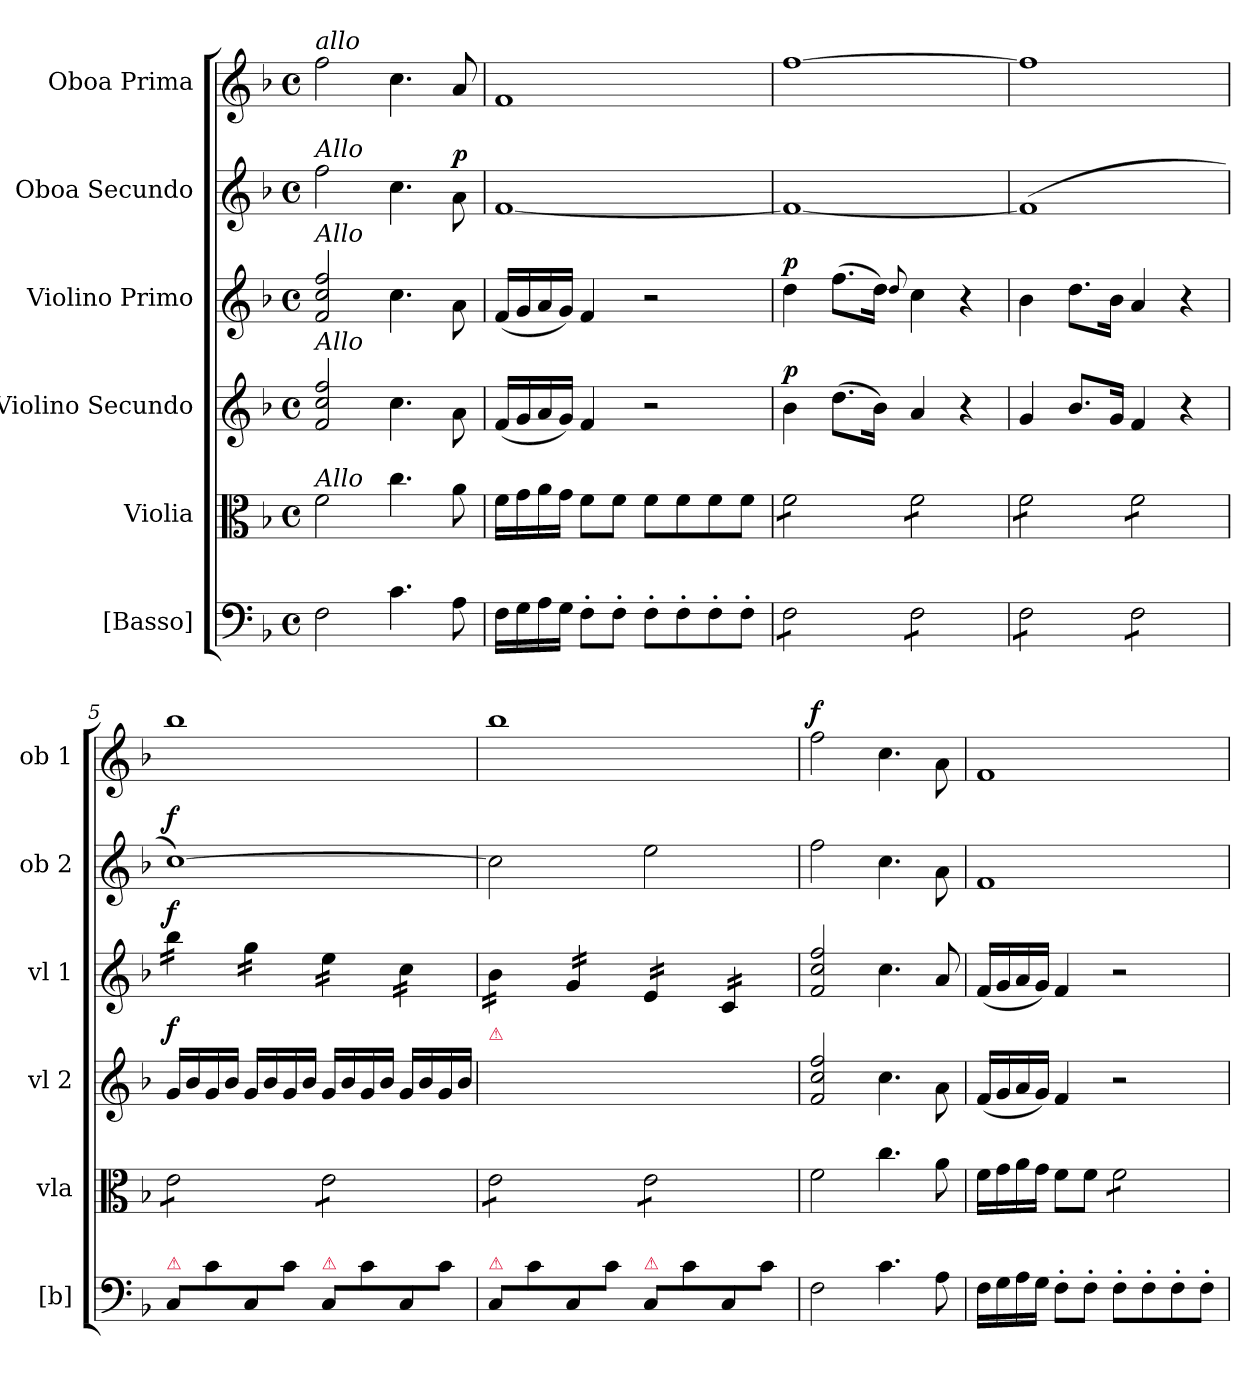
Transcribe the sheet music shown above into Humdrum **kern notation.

**kern	**dynam	**kern	**dynam	**kern	**dynam	**kern	**dynam	**kern	**dynam	**kern	**dynam
*part6	*part6	*part5	*part5	*part4	*part4	*part3	*part3	*part2	*part2	*part1	*part1
*staff6	*staff6	*staff5	*staff5	*staff4	*staff4	*staff3	*staff3	*staff2	*staff2	*staff1	*staff1
*I"[Basso]	*	*I"Violia	*	*I"Violino Secundo	*	*I"Violino Primo	*	*I"Oboa Secundo	*	*I"Oboa Prima	*
*I'[b]	*	*I'vla	*	*I'vl 2	*	*I'vl 1	*	*I'ob 2	*	*I'ob 1	*
*clefF4	*	*clefC3	*	*clefG2	*	*clefG2	*	*clefG2	*	*clefG2	*
*k[b-]	*	*k[b-]	*	*k[b-]	*	*k[b-]	*	*k[b-]	*	*k[b-]	*
*F:	*	*F:	*	*F:	*	*F:	*	*F:	*	*F:	*
*M4/4	*	*M4/4	*	*M4/4	*	*M4/4	*	*M4/4	*	*M4/4	*
*met(c)	*	*met(c)	*	*met(c)	*	*met(c)	*	*met(c)	*	*met(c)	*
=1	=1	=1	=1	=1	=1	=1	=1	=1	=1	=1	=1
!	!	!	!	!	!	!	!	!	!	!LO:TX:a:i:t=allo	!
!	!	!	!	!	!	!	!	!LO:TX:a:i:t=Allo	!	!	!
!	!	!	!	!	!	!LO:TX:a:i:t=Allo	!	!	!	!	!
!	!	!	!	!LO:TX:a:i:t=Allo	!	!	!	!	!	!	!
!	!	!LO:TX:a:i:t=Allo	!	!	!	!	!	!	!	!	!
2F\	.	2f\	.	2f/ 2cc/ 2ff/	.	2f/ 2cc/ 2ff/	.	2ff\	.	2ff\	.
4.c\	.	4.cc\	.	4.cc\	.	4.cc\	.	4.cc\	.	4.cc\	.
!	!	!	!	!	!	!	!	!	!LO:DY:a	!	!
8A\	.	8a\	.	8a\	.	8a\	.	8a\	p	8a/	.
=2	=2	=2	=2	=2	=2	=2	=2	=2	=2	=2	=2
16F\LL	.	16f\LL	.	(16f/LL	.	(16f/LL	.	[>1f	.	1f	.
16G\	.	16g\	.	16g/	.	16g/	.	.	.	.	.
16A\	.	16a\	.	16a/	.	16a/	.	.	.	.	.
16G\JJ	.	16g\JJ	.	16g/JJ)	.	16g/JJ)	.	.	.	.	.
!	!LO:DY:a	!	!	!	!	!	!	!	!	!	!
8F'\L	P&colon;	8f\L	.	4f/	.	4f/	.	.	.	.	.
8F'\J	.	8f\J	.	.	.	.	.	.	.	.	.
!	!	!	!LO:DY:a	!	!	!	!	!	!	!	!
8F'\L	.	8f\L	Pia	2r	.	2r	.	.	.	.	.
8F'\	.	8f\	.	.	.	.	.	.	.	.	.
8F'\	.	8f\	.	.	.	.	.	.	.	.	.
8F'\J	.	8f\J	.	.	.	.	.	.	.	.	.
=3	=3	=3	=3	=3	=3	=3	=3	=3	=3	=3	=3
!	!	!	!	!	!LO:DY:a	!	!LO:DY:a	!	!	!	!LO:DY:a
*tremolo	*	*	*	*	*	*	*	*	*	*	*
*	*	*tremolo	*	*	*	*	*	*	*	*	*
8F\L	.	8f\L	.	4b-\	p	4dd\	p	1f_	.	[1ff	p&colon;
8F\	.	8f\	.	.	.	.	.	.	.	.	.
8F\	.	8f\	.	(8.dd\L	.	(8.ff\L	.	.	.	.	.
8F\J	.	8f\J	.	.	.	.	.	.	.	.	.
.	.	.	.	16b-\Jk)	.	16dd\Jk)	.	.	.	.	.
.	.	.	.	.	.	8qqdd/	.	.	.	.	.
8F\L	.	8f\L	.	4a/	.	4cc\	.	.	.	.	.
8F\	.	8f\	.	.	.	.	.	.	.	.	.
8F\	.	8f\	.	4r	.	4r	.	.	.	.	.
8F\J	.	8f\J	.	.	.	.	.	.	.	.	.
=4	=4	=4	=4	=4	=4	=4	=4	=4	=4	=4	=4
8F\L	.	8f\L	.	4g/	.	4b-\	.	(1f]	.	1ff]	.
8F\	.	8f\	.	.	.	.	.	.	.	.	.
8F\	.	8f\	.	8.b-/L	.	8.dd\L	.	.	.	.	.
8F\J	.	8f\J	.	.	.	.	.	.	.	.	.
.	.	.	.	16g/Jk	.	16b-\Jk	.	.	.	.	.
8F\L	.	8f\L	.	4f/	.	4a/	.	.	.	.	.
8F\	.	8f\	.	.	.	.	.	.	.	.	.
8F\	.	8f\	.	4r	.	4r	.	.	.	.	.
8F\J	.	8f\J	.	.	.	.	.	.	.	.	.
*Xtremolo	*	*	*	*	*	*	*	*	*	*	*
=5	=5	=5	=5	=5	=5	=5	=5	=5	=5	=5	=5
!LO:TX:a:color=crimson:t=⚠	!	!	!	!	!	!	!	!	!	!	!
!	!LO:DY:a	!	!	!	!LO:DY:a	!	!LO:DY:a	!	!LO:DY:a	!	!
*	*	*	*	*	*	*tremolo	*	*	*	*	*
8C/L	for	8e\L	.	16g/LL	f	16bb-\LL	f	[1cc)	f	1bb-	.
.	.	.	.	16b-/	.	16bb-\	.	.	.	.	.
8c\	.	8e\	.	16g/	.	16bb-\	.	.	.	.	.
.	.	.	.	16b-/JJ	.	16bb-\JJ	.	.	.	.	.
8C/	.	8e\	.	16g/LL	.	16gg\LL	.	.	.	.	.
.	.	.	.	16b-/	.	16gg\	.	.	.	.	.
8c\J	.	8e\J	.	16g/	.	16gg\	.	.	.	.	.
.	.	.	.	16b-/JJ	.	16gg\JJ	.	.	.	.	.
!LO:TX:a:color=crimson:t=⚠	!	!	!	!	!	!	!	!	!	!	!
8C/L	.	8e\L	.	16g/LL	.	16ee\LL	.	.	.	.	.
.	.	.	.	16b-/	.	16ee\	.	.	.	.	.
8c\	.	8e\	.	16g/	.	16ee\	.	.	.	.	.
.	.	.	.	16b-/JJ	.	16ee\JJ	.	.	.	.	.
8C/	.	8e\	.	16g/LL	.	16cc\LL	.	.	.	.	.
.	.	.	.	16b-/	.	16cc\	.	.	.	.	.
8c\J	.	8e\J	.	16g/	.	16cc\	.	.	.	.	.
.	.	.	.	16b-/JJ	.	16cc\JJ	.	.	.	.	.
=6	=6	=6	=6	=6	=6	=6	=6	=6	=6	=6	=6
!	!	!	!	!LO:TX:a:color=crimson:t=⚠	!	!	!	!	!	!	!
!LO:TX:a:color=crimson:t=⚠	!	!	!	!	!	!	!	!	!	!	!
8C/L	.	8e\L	.	16g/LLyy	.	16b-\LL	.	2cc\]	.	1bb-	.
.	.	.	.	16b-/yy	.	16b-\	.	.	.	.	.
8c\	.	8e\	.	16g/yy	.	16b-\	.	.	.	.	.
.	.	.	.	16b-/JJyy	.	16b-\JJ	.	.	.	.	.
8C/	.	8e\	.	16g/LLyy	.	16g/LL	.	.	.	.	.
.	.	.	.	16b-/yy	.	16g/	.	.	.	.	.
8c\J	.	8e\J	.	16g/yy	.	16g/	.	.	.	.	.
.	.	.	.	16b-/JJyy	.	16g/JJ	.	.	.	.	.
!LO:TX:a:color=crimson:t=⚠	!	!	!	!	!	!	!	!	!	!	!
8C/L	.	8e\L	.	16g/LLyy	.	16e/LL	.	2ee\	.	.	.
.	.	.	.	16b-/yy	.	16e/	.	.	.	.	.
8c\	.	8e\	.	16g/yy	.	16e/	.	.	.	.	.
.	.	.	.	16b-/JJyy	.	16e/JJ	.	.	.	.	.
8C/	.	8e\	.	16g/LLyy	.	16c/LL	.	.	.	.	.
.	.	.	.	16b-/yy	.	16c/	.	.	.	.	.
8c\J	.	8e\J	.	16g/yy	.	16c/	.	.	.	.	.
*	*	*Xtremolo	*	*	*	*	*	*	*	*	*
.	.	.	.	16b-/JJyy	.	16c/JJ	.	.	.	.	.
*	*	*	*	*	*	*Xtremolo	*	*	*	*	*
=7	=7	=7	=7	=7	=7	=7	=7	=7	=7	=7	=7
!	!	!	!LO:DY:a	!	!	!	!	!	!	!	!LO:DY:a
2F\	.	2f\	f&colon;	2f/ 2cc/ 2ff/	.	2f/ 2cc/ 2ff/	.	2ff\	.	2ff\	f
4.c\	.	4.cc\	.	4.cc\	.	4.cc\	.	4.cc\	.	4.cc\	.
8A\	.	8a\	.	8a\	.	8a/	.	8a\	.	8a\	.
=8	=8	=8	=8	=8	=8	=8	=8	=8	=8	=8	=8
!	!	!	!	!	!	!	!	!	!LO:DY:a	!	!
16F\LL	.	16f\LL	.	(16f/LL	.	(16f/LL	.	1f	p&colon;	1f	.
16G\	.	16g\	.	16g/	.	16g/	.	.	.	.	.
16A\	.	16a\	.	16a/	.	16a/	.	.	.	.	.
16G\JJ	.	16g\JJ	.	16g/JJ)	.	16g/JJ)	.	.	.	.	.
!	!LO:DY:a	!	!	!	!	!	!	!	!	!	!
8F'\L	P&colon;	8f\L	.	4f/	.	4f/	.	.	.	.	.
8F'\J	.	8f\J	.	.	.	.	.	.	.	.	.
!	!	!	!LO:DY:a	!	!	!	!	!	!	!	!
*	*	*tremolo	*	*	*	*	*	*	*	*	*
8F'\L	.	8f\L	P&colon;	2r	.	2r	.	.	.	.	.
8F'\	.	8f\	.	.	.	.	.	.	.	.	.
8F'\	.	8f\	.	.	.	.	.	.	.	.	.
8F'\J	.	8f\J	.	.	.	.	.	.	.	.	.
*	*	*Xtremolo	*	*	*	*	*	*	*	*	*
=	=	=	=	=	=	=	=	=	=	=	=
*-	*-	*-	*-	*-	*-	*-	*-	*-	*-	*-	*-
